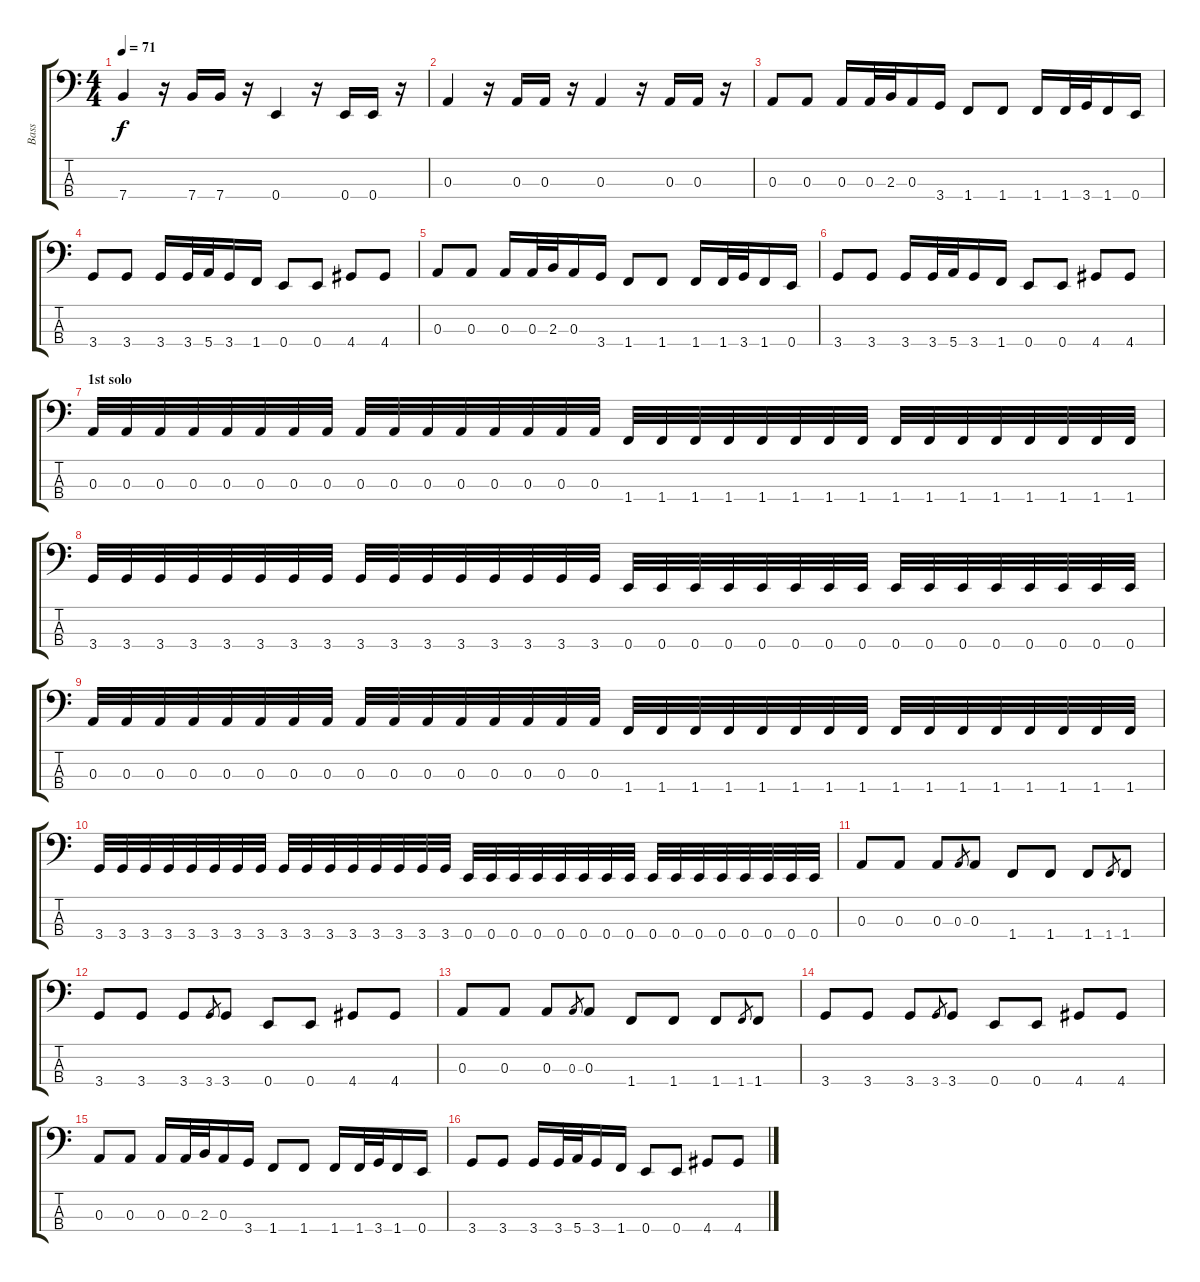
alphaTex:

\track ("Bass" "Bass") {instrument slapbass1}
\staff {score tabs}
\tuning (G2 D2 A1 E1) {hide}
\ts (4 4)
\tempo 71
\clef f4
\ks c
7.4.4{dy f} r.16 7.4.16 7.4.16 r.16 0.4.4 r.16 0.4.16 0.4.16 r.16 |
0.3.4 r.16 0.3.16 0.3.16 r.16 0.3.4 r.16 0.3.16 0.3.16 r.16 |
0.3.8 0.3.8 0.3.16 0.3.32 2.3.32 0.3.16 3.4.16 1.4.8 1.4.8 1.4.16 1.4.32 3.4.32 1.4.16 0.4.16 |
3.4.8 3.4.8 3.4.16 3.4.32 5.4.32 3.4.16 1.4.16 0.4.8 0.4.8 4.4.8 4.4.8 |
0.3.8 0.3.8 0.3.16 0.3.32 2.3.32 0.3.16 3.4.16 1.4.8 1.4.8 1.4.16 1.4.32 3.4.32 1.4.16 0.4.16 |
3.4.8 3.4.8 3.4.16 3.4.32 5.4.32 3.4.16 1.4.16 0.4.8 0.4.8 4.4.8 4.4.8 |
\section ("" "1st solo")
0.3.32 0.3.32 0.3.32 0.3.32 0.3.32 0.3.32 0.3.32 0.3.32 0.3.32 0.3.32 0.3.32 0.3.32 0.3.32 0.3.32 0.3.32 0.3.32 1.4.32 1.4.32 1.4.32 1.4.32 1.4.32 1.4.32 1.4.32 1.4.32 1.4.32 1.4.32 1.4.32 1.4.32 1.4.32 1.4.32 1.4.32 1.4.32 |
3.4.32 3.4.32 3.4.32 3.4.32 3.4.32 3.4.32 3.4.32 3.4.32 3.4.32 3.4.32 3.4.32 3.4.32 3.4.32 3.4.32 3.4.32 3.4.32 0.4.32 0.4.32 0.4.32 0.4.32 0.4.32 0.4.32 0.4.32 0.4.32 0.4.32 0.4.32 0.4.32 0.4.32 0.4.32 0.4.32 0.4.32 0.4.32 |
0.3.32 0.3.32 0.3.32 0.3.32 0.3.32 0.3.32 0.3.32 0.3.32 0.3.32 0.3.32 0.3.32 0.3.32 0.3.32 0.3.32 0.3.32 0.3.32 1.4.32 1.4.32 1.4.32 1.4.32 1.4.32 1.4.32 1.4.32 1.4.32 1.4.32 1.4.32 1.4.32 1.4.32 1.4.32 1.4.32 1.4.32 1.4.32 |
3.4.32 3.4.32 3.4.32 3.4.32 3.4.32 3.4.32 3.4.32 3.4.32 3.4.32 3.4.32 3.4.32 3.4.32 3.4.32 3.4.32 3.4.32 3.4.32 0.4.32 0.4.32 0.4.32 0.4.32 0.4.32 0.4.32 0.4.32 0.4.32 0.4.32 0.4.32 0.4.32 0.4.32 0.4.32 0.4.32 0.4.32 0.4.32 |
0.3.8 0.3.8 0.3.8 0.3.8{gr} 0.3.8 1.4.8 1.4.8 1.4.8 1.4.8{gr} 1.4.8 |
3.4.8 3.4.8 3.4.8 3.4.8{gr} 3.4.8 0.4.8 0.4.8 4.4.8 4.4.8 |
0.3.8 0.3.8 0.3.8 0.3.8{gr} 0.3.8 1.4.8 1.4.8 1.4.8 1.4.8{gr} 1.4.8 |
3.4.8 3.4.8 3.4.8 3.4.8{gr} 3.4.8 0.4.8 0.4.8 4.4.8 4.4.8 |
0.3.8 0.3.8 0.3.16 0.3.32 2.3.32 0.3.16 3.4.16 1.4.8 1.4.8 1.4.16 1.4.32 3.4.32 1.4.16 0.4.16 |
3.4.8 3.4.8 3.4.16 3.4.32 5.4.32 3.4.16 1.4.16 0.4.8 0.4.8 4.4.8 4.4.8
